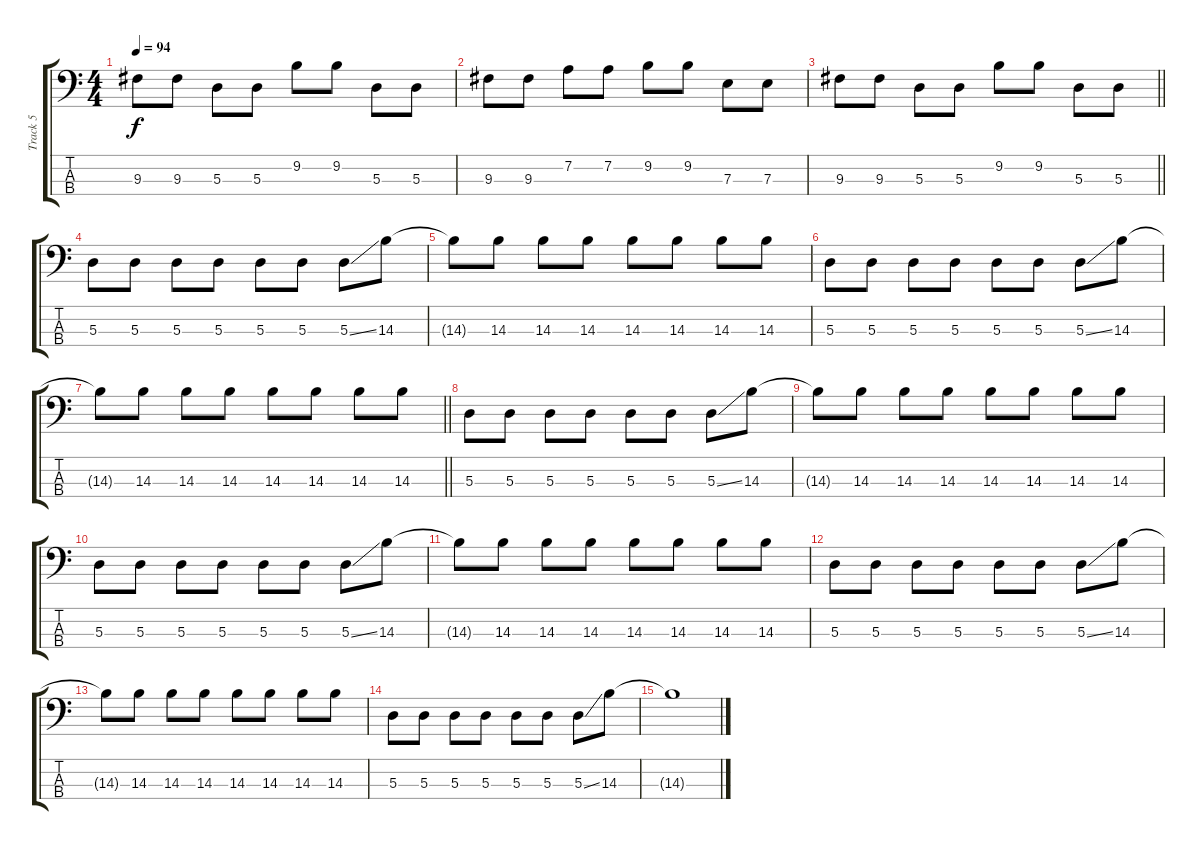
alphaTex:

\track ("Track 5" "Track 5") {instrument electricbassfinger}
\staff {score tabs}
\tuning (G2 D2 A1 E1) {hide}
\ts (4 4)
\tempo 94
\clef f4
\ks c
9.3.8{dy f} 9.3.8 5.3.8 5.3.8 9.2.8 9.2.8 5.3.8 5.3.8 |
9.3.8 9.3.8 7.2.8 7.2.8 9.2.8 9.2.8 7.3.8 7.3.8 |
\barLineRight lightlight
9.3.8 9.3.8 5.3.8 5.3.8 9.2.8 9.2.8 5.3.8 5.3.8 |
5.3.8 5.3.8 5.3.8 5.3.8 5.3.8 5.3.8 5.3{ss}.8 14.3.8 |
14.3{t}.8 14.3.8 14.3.8 14.3.8 14.3.8 14.3.8 14.3.8 14.3.8 |
5.3.8 5.3.8 5.3.8 5.3.8 5.3.8 5.3.8 5.3{ss}.8 14.3.8 |
\barLineRight lightlight
14.3{t}.8 14.3.8 14.3.8 14.3.8 14.3.8 14.3.8 14.3.8 14.3.8 |
5.3.8 5.3.8 5.3.8 5.3.8 5.3.8 5.3.8 5.3{ss}.8 14.3.8 |
14.3{t}.8 14.3.8 14.3.8 14.3.8 14.3.8 14.3.8 14.3.8 14.3.8 |
5.3.8 5.3.8 5.3.8 5.3.8 5.3.8 5.3.8 5.3{ss}.8 14.3.8 |
14.3{t}.8 14.3.8 14.3.8 14.3.8 14.3.8 14.3.8 14.3.8 14.3.8 |
5.3.8 5.3.8 5.3.8 5.3.8 5.3.8 5.3.8 5.3{ss}.8 14.3.8 |
14.3{t}.8 14.3.8 14.3.8 14.3.8 14.3.8 14.3.8 14.3.8 14.3.8 |
5.3.8 5.3.8 5.3.8 5.3.8 5.3.8 5.3.8 5.3{ss}.8 14.3.8 |
14.3{t}.1
